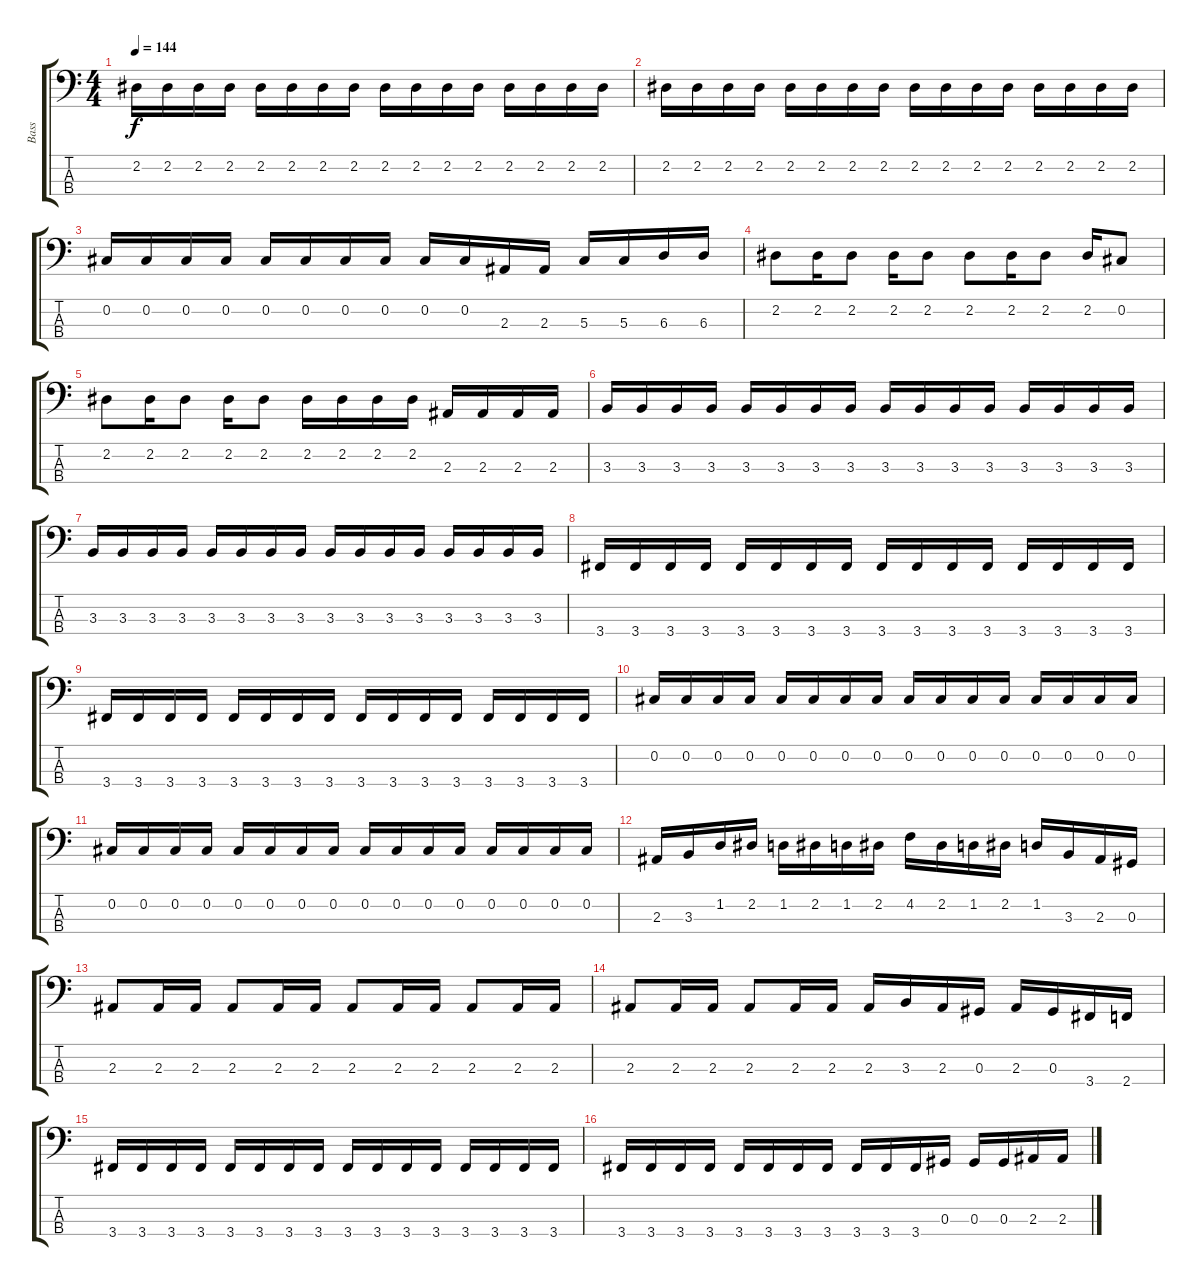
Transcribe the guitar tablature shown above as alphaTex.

\track ("Bass" "Bass") {instrument electricbasspick}
\staff {score tabs}
\tuning (Gb2 Db2 Ab1 Eb1) {hide}
\ts (4 4)
\tempo 144
\clef f4
\ks c
2.2.16{dy f} 2.2.16 2.2.16 2.2.16 2.2.16 2.2.16 2.2.16 2.2.16 2.2.16 2.2.16 2.2.16 2.2.16 2.2.16 2.2.16 2.2.16 2.2.16 |
2.2.16 2.2.16 2.2.16 2.2.16 2.2.16 2.2.16 2.2.16 2.2.16 2.2.16 2.2.16 2.2.16 2.2.16 2.2.16 2.2.16 2.2.16 2.2.16 |
0.2.16 0.2.16 0.2.16 0.2.16 0.2.16 0.2.16 0.2.16 0.2.16 0.2.16 0.2.16 2.3.16 2.3.16 5.3.16 5.3.16 6.3.16 6.3.16 |
2.2.8 2.2.16 2.2.8 2.2.16 2.2.8 2.2.8 2.2.16 2.2.8 2.2.16 0.2.8 |
2.2.8 2.2.16 2.2.8 2.2.16 2.2.8 2.2.16 2.2.16 2.2.16 2.2.16 2.3.16 2.3.16 2.3.16 2.3.16 |
3.3.16 3.3.16 3.3.16 3.3.16 3.3.16 3.3.16 3.3.16 3.3.16 3.3.16 3.3.16 3.3.16 3.3.16 3.3.16 3.3.16 3.3.16 3.3.16 |
3.3.16 3.3.16 3.3.16 3.3.16 3.3.16 3.3.16 3.3.16 3.3.16 3.3.16 3.3.16 3.3.16 3.3.16 3.3.16 3.3.16 3.3.16 3.3.16 |
3.4.16 3.4.16 3.4.16 3.4.16 3.4.16 3.4.16 3.4.16 3.4.16 3.4.16 3.4.16 3.4.16 3.4.16 3.4.16 3.4.16 3.4.16 3.4.16 |
3.4.16 3.4.16 3.4.16 3.4.16 3.4.16 3.4.16 3.4.16 3.4.16 3.4.16 3.4.16 3.4.16 3.4.16 3.4.16 3.4.16 3.4.16 3.4.16 |
0.2.16 0.2.16 0.2.16 0.2.16 0.2.16 0.2.16 0.2.16 0.2.16 0.2.16 0.2.16 0.2.16 0.2.16 0.2.16 0.2.16 0.2.16 0.2.16 |
0.2.16 0.2.16 0.2.16 0.2.16 0.2.16 0.2.16 0.2.16 0.2.16 0.2.16 0.2.16 0.2.16 0.2.16 0.2.16 0.2.16 0.2.16 0.2.16 |
2.3.16 3.3.16 1.2.16 2.2.16 1.2.16 2.2.16 1.2.16 2.2.16 4.2.16 2.2.16 1.2.16 2.2.16 1.2.16 3.3.16 2.3.16 0.3.16 |
2.3.8 2.3.16 2.3.16 2.3.8 2.3.16 2.3.16 2.3.8 2.3.16 2.3.16 2.3.8 2.3.16 2.3.16 |
2.3.8 2.3.16 2.3.16 2.3.8 2.3.16 2.3.16 2.3.16 3.3.16 2.3.16 0.3.16 2.3.16 0.3.16 3.4.16 2.4.16 |
3.4.16 3.4.16 3.4.16 3.4.16 3.4.16 3.4.16 3.4.16 3.4.16 3.4.16 3.4.16 3.4.16 3.4.16 3.4.16 3.4.16 3.4.16 3.4.16 |
3.4.16 3.4.16 3.4.16 3.4.16 3.4.16 3.4.16 3.4.16 3.4.16 3.4.16 3.4.16 3.4.16 0.3.16 0.3.16 0.3.16 2.3.16 2.3.16
